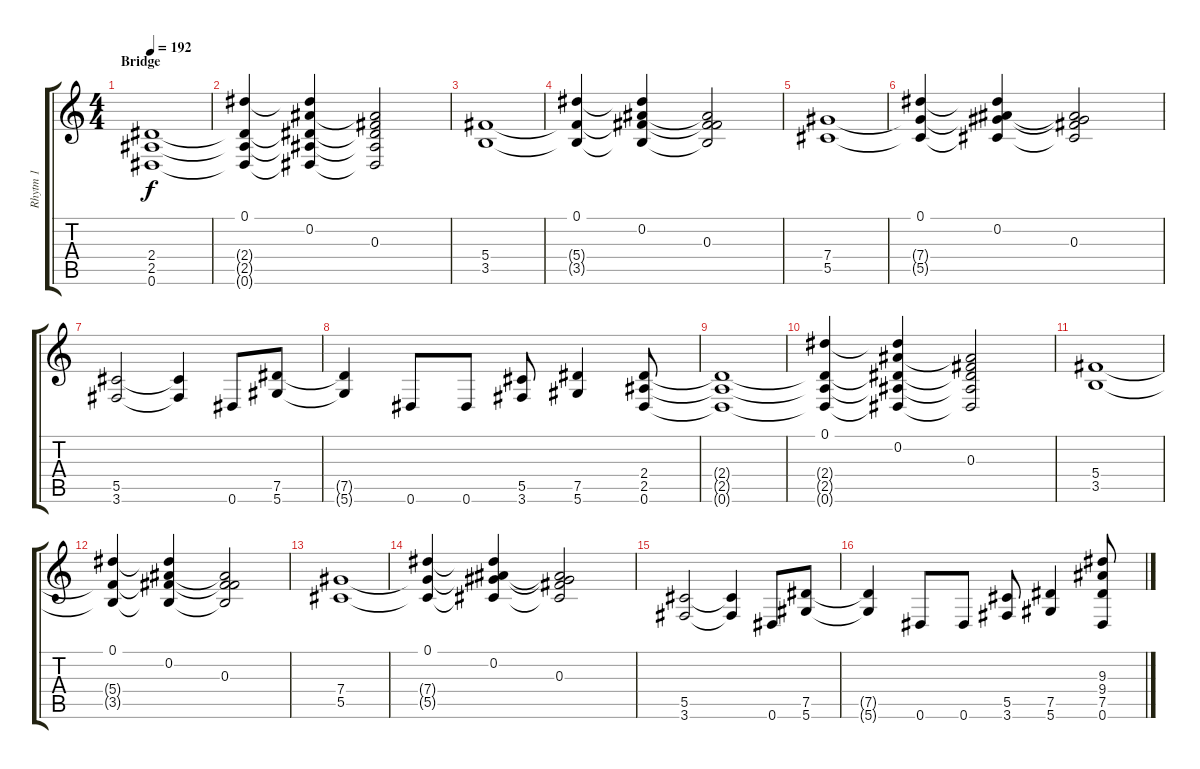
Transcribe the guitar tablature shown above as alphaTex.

\track ("Rhytm 1" "Rhytm 1") {instrument distortionguitar}
\staff {score tabs}
\tuning (Eb4 Bb3 Gb3 Db3 Ab2 Eb2) {hide}
\ts (4 4)
\section ("" "Bridge")
\tempo 192
\clef g2
\ks c
(2.4{t} 2.5{t} 0.6{t}).1{dy f} |
(0.1 2.4{t} 2.5{t} 0.6{t}).4 (0.1{t} 0.2 2.4{t} 2.5{t} 0.6{t}).4 (0.2{t} 0.3 2.4{t} 2.5{t} 0.6{t}).2 |
(5.4 3.5).1 |
(0.1 5.4{t} 3.5{t}).4 (0.1{t} 0.2 5.4{t} 3.5{t}).4 (0.2{t} 0.3 5.4{t} 3.5{t}).2 |
(7.4 5.5).1 |
(0.1 7.4{t} 5.5{t}).4 (0.1{t} 0.2 7.4{t} 5.5{t}).4 (0.2{t} 0.3 7.4{t} 5.5{t}).2 |
(5.5 3.6).2 (5.5{t} 3.6{t}).4 0.6.8 (7.5 5.6).8 |
(7.5{t} 5.6{t}).4 0.6.8 0.6.8 (5.5 3.6).8 (7.5 5.6).4 (2.4 2.5 0.6).8 |
(2.4{t} 2.5{t} 0.6{t}).1 |
(0.1 2.4{t} 2.5{t} 0.6{t}).4 (0.1{t} 0.2 2.4{t} 2.5{t} 0.6{t}).4 (0.2{t} 0.3 2.4{t} 2.5{t} 0.6{t}).2 |
(5.4 3.5).1 |
(0.1 5.4{t} 3.5{t}).4 (0.1{t} 0.2 5.4{t} 3.5{t}).4 (0.2{t} 0.3 5.4{t} 3.5{t}).2 |
(7.4 5.5).1 |
(0.1 7.4{t} 5.5{t}).4 (0.1{t} 0.2 7.4{t} 5.5{t}).4 (0.2{t} 0.3 7.4{t} 5.5{t}).2 |
(5.5 3.6).2 (5.5{t} 3.6{t}).4 0.6.8 (7.5 5.6).8 |
(7.5{t} 5.6{t}).4 0.6.8 0.6.8 (5.5 3.6).8 (7.5 5.6).4 (9.3 9.4 7.5 0.6).8
